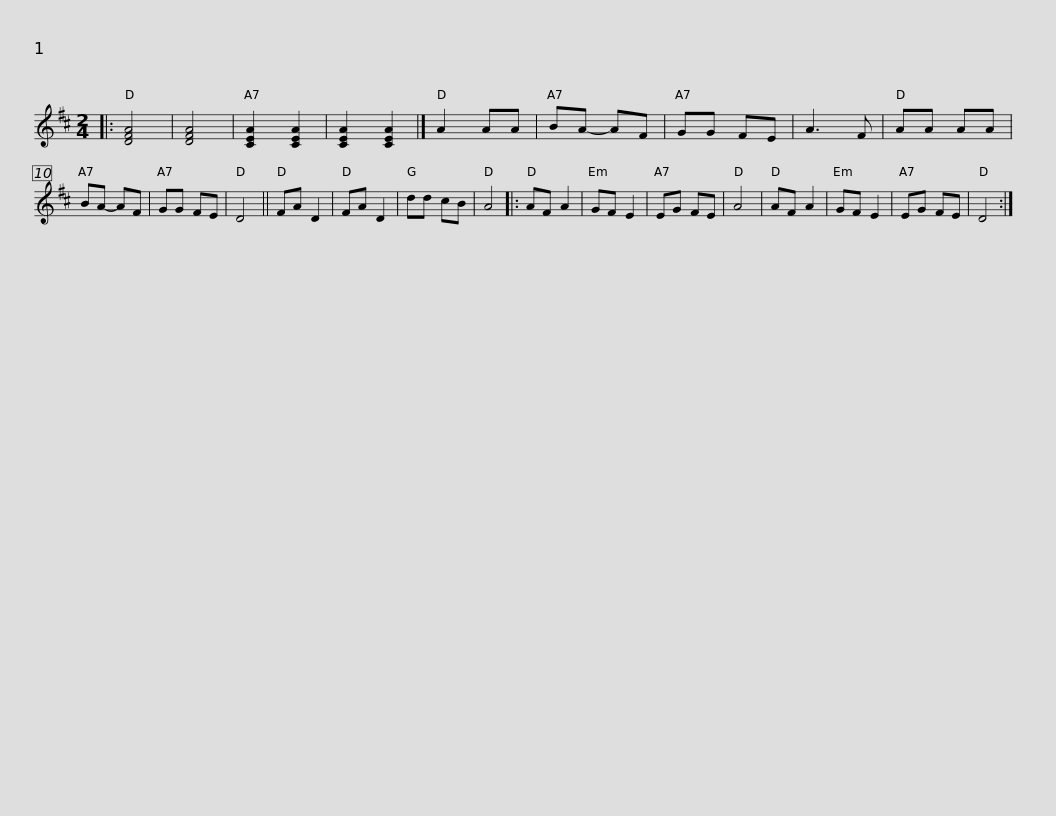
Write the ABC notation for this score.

X:1
L:1/8
M:2/4
I:linebreak $
K:D
V:1 treble
V:1
|: [DFA]4 | [DFA]4 | [CEA]2 [CEA]2 | [CEA]2 [CEA]2 |] A2 AA | %5
 BA- AF | GG FE | A3 F | AA AA | BA- AF | %10
 GG FE | D4 ||$ FA D2 | FA D2 | dd cB | %15
 A4 |: AF A2 | GF E2 | EG FE | A4 | %20
 AF A2 | GF E2 | EG FE | D4 :| %24
